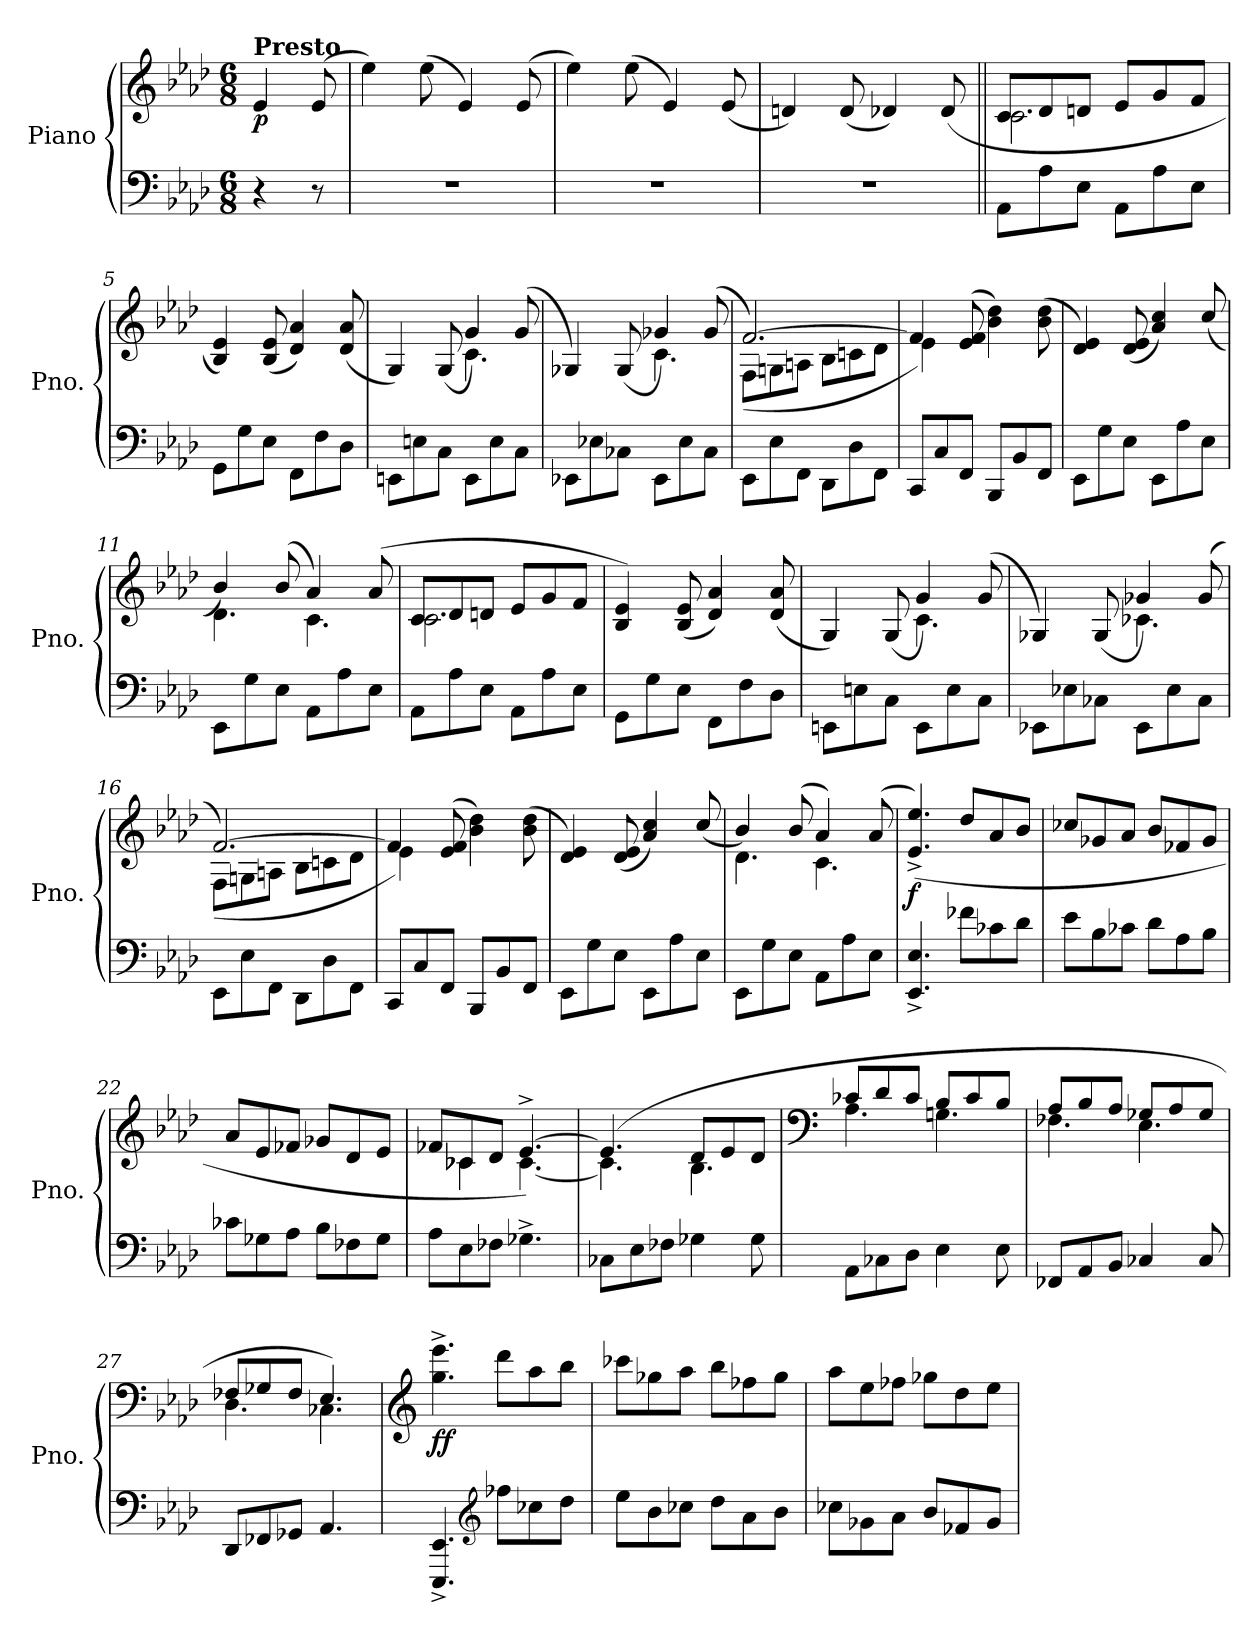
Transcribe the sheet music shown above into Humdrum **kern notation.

**kern	**kern	**dynam
*part1	*part1	*part1
*staff2	*staff1	*staff1/2
*I"Piano	*	*
*I'Pno.	*	*
*clefF4	*clefG2	*
*k[b-e-a-d-]	*k[b-e-a-d-]	*
*M6/8	*M6/8	*
=	=	=
!	!LO:TX:a:B:t=Presto	!
!	!	!LO:DY:b
4r	4e-/	p
8r	(8e-/	.
=1	=1	=1
2.r	4ee-\)	.
.	(8ee-\	.
.	4e-/)	.
.	(8e-/	.
=2	=2	=2
2.r	4ee-\)	.
.	(8ee-\	.
.	4e-/)	.
.	(8e-/	.
=3	=3	=3
2.r	4dn/)	.
.	(8d/	.
.	4d-X/)	.
.	(8d-/	.
=4||	=4||	=4||
*	*^	*
8AA-\L	8c/L	2.c\	.
8A-\	8d-/	.	.
8E-\J	8dn/J	.	.
8AA-\L	8e-/L	.	.
8A-\	8g/	.	.
8E-\J	8f/J	.	.
*	*v	*v	*
=5	=5	=5
8GG\L	4B-/ 4e-/)	.
8G\	.	.
8E-\J	(8B-/ 8e-/	.
8FF\L	4d-/ 4a-/)	.
8F\	.	.
8D-\J	(8d-/ 8a-/	.
=6	=6	=6
*	*^	*
8EEn\L	4G/)	4.ryy	.
8En\	.	.	.
8C\J	(8G/	.	.
8EE\L	4g/)	4.c\	.
8E\	.	.	.
8C\J	(8g/	.	.
!!LO:LB:g=z	!!
=7	=7	=7	=7
8EE-X\L	4G-X/)	4.ryy	.
8E-X\	.	.	.
8C-X\J	(8G-/	.	.
8EE-\L	4g-X/)	4.c\	.
8E-\	.	.	.
8C-\J	(8g-/	.	.
=8	=8	=8	=8
8EE-\L	[2.f/)	(8F\L	.
8E-\	.	8Gn\	.
8FF\J	.	8An\J	.
8DD-\L	.	8B-\L	.
8D-\	.	8cn\	.
8FF\J	.	8d-\J	.
=9	=9	=9	=9
8CC/L	4f/]	4e-\)	.
8C/	.	.	.
8FF/J	(8e-/ 8f/	2ryy	.
8BBB-/L	4b-\ 4dd-\)	.	.
8BB-/	.	.	.
8FF/J	(8b-\ 8dd-\	.	.
*	*v	*v	*
=10	=10	=10
8EE-\L	4d-/ 4e-/)	.
8G\	.	.
8E-\J	(>8d-/ 8e-/	.
8EE-\L	4a-/ 4cc/)	.
8A-\	.	.
8E-\J	(8cc/	.
=11	=11	=11
*	*^	*
8EE-\L	4b-/)	4.d-\	.
8G\	.	.	.
8E-\J	(8b-/	.	.
8AA-\L	4a-/)	4.c\	.
8A-\	.	.	.
8E-\J	(8a-/	.	.
=12	=12	=12	=12
8AA-\L	8c/L	2.c\	.
8A-\	8d-/	.	.
8E-\J	8dn/J	.	.
8AA-\L	8e-/L	.	.
8A-\	8g/	.	.
8E-\J	8f/J	.	.
*	*v	*v	*
=13	=13	=13
8GG\L	4B-/ 4e-/)	.
8G\	.	.
8E-\J	(8B-/ 8e-/	.
8FF\L	4d-/ 4a-/)	.
8F\	.	.
8D-\J	(8d-/ 8a-/	.
!!LO:LB:g=z
=14	=14	=14
*	*^	*
8EEn\L	4G/)	4.ryy	.
8En\	.	.	.
8C\J	(8G/	.	.
8EE\L	4g/)	4.c\	.
8E\	.	.	.
8C\J	(8g/	.	.
=15	=15	=15	=15
8EE-X\L	4G-X/)	4.ryy	.
8E-X\	.	.	.
8C-X\J	(8G-/	.	.
8EE-\L	4g-X/)	4.c-X\	.
8E-\	.	.	.
8C-\J	(8g-/	.	.
=16	=16	=16	=16
8EE-\L	[2.f/)	(8F\L	.
8E-\	.	8Gn\	.
8FF\J	.	8An\J	.
8DD-\L	.	8B-\L	.
8D-\	.	8cn\	.
8FF\J	.	8d-\J	.
=17	=17	=17	=17
8CC/L	4f/]	4e-\)	.
8C/	.	.	.
8FF/J	(8e-/ 8f/	2ryy	.
8BBB-/L	4b-\ 4dd-\)	.	.
8BB-/	.	.	.
8FF/J	(>8b-\ 8dd-\	.	.
*	*v	*v	*
=18	=18	=18
8EE-\L	4d-/ 4e-/)	.
8G\	.	.
8E-\J	(>8d-/ 8e-/	.
8EE-\L	4a-/ 4cc/)	.
8A-\	.	.
8E-\J	(>8cc/	.
=19	=19	=19
*	*^	*
8EE-\L	4b-/)	4.d-\	.
8G\	.	.	.
8E-\J	(8b-/	.	.
8AA-\L	4a-/)	4.c\	.
8A-\	.	.	.
8E-\J	(8a-/	.	.
*	*v	*v	*
=20	=20	=20
!	!	!LO:DY:b
4.EE-/^ 4.E-/^	(4.e-/^ 4.ee-/^)	f
8f-X\L	8dd-/L	.
8c-X\	8a-/	.
8d-\J	8b-/J	.
!!LO:LB:g=z
=21	=21	=21
8e-\L	8cc-X/L	.
8B-\	8g-X/	.
8c-X\J	8a-/J	.
8d-\L	8b-/L	.
8A-\	8f-X/	.
8B-\J	8g-/J	.
=22	=22	=22
8c-X\L	8a-/L	.
8G-X\	8e-/	.
8A-\J	8f-X/J	.
8B-\L	8g-X/L	.
8F-X\	8d-/	.
8G-\J	8e-/J	.
=23	=23	=23
*	*^	*
8A-\L	8f-X/L	8ryy	.
8E-\	8c-X/	4c-\	.
8F-X\J	8d-/J	.	.
4.G-X^\	[4.e-^/)	[4.c-\	.
=24	=24	=24	=24
8C-X\L	(4.e-/]	4.c-\]	.
8E-\	.	.	.
8F-X\J	.	.	.
4G-X\	8d-/L	4.B-\	.
.	8e-/	.	.
8G-\	8d-/J	.	.
=25	=25	=25	=25
*	*clefF4	*	*
8AA-\L	8c-X/L	4.A-\	.
8C-X\	8d-/	.	.
8D-\J	8c-/J	.	.
4E-\	8B-/L	4.Gn\	.
.	8c-/	.	.
8E-\	8B-/J	.	.
=26	=26	=26	=26
8FF-X/L	8A-/L	4.F-X\	.
8AA-/	8B-/	.	.
8BB-/J	8A-/J	.	.
4C-X/	8G-X/L	4.E-\	.
.	8A-/	.	.
8C-/	8G-/J	.	.
=27	=27	=27	=27
8DD-/L	8F-X/L	4.D-\	.
8FF-X/	8G-X/	.	.
8GG-X/J	8F-/J	.	.
4.AA-/	4.E-/)	4.C-X\	.
*	*v	*v	*
!!LO:LB:g=z
=28	=28	=28
*	*clefG2	*
*	*^	*
!	!	!	!LO:DY:b
*	*v	*v	*
4.EEE-/^ 4.EE-/^	4.gg\^ 4.eee-\^	ff
*clefG2	*	*
8ff-X\L	8ddd-\L	.
8cc-X\	8aa-\	.
8dd-\J	8bb-\J	.
=29	=29	=29
8ee-\L	8ccc-X\L	.
8b-\	8gg-X\	.
8cc-X\J	8aa-\J	.
8dd-\L	8bb-\L	.
8a-\	8ff-X\	.
8b-\J	8gg-\J	.
=30	=30	=30
8cc-X\L	8aa-\L	.
8g-X\	8ee-\	.
8a-\J	8ff-X\J	.
8b-/L	8gg-X\L	.
8f-X/	8dd-\	.
8g-/J	8ee-\J	.
=	=	=
*-	*-	*-
